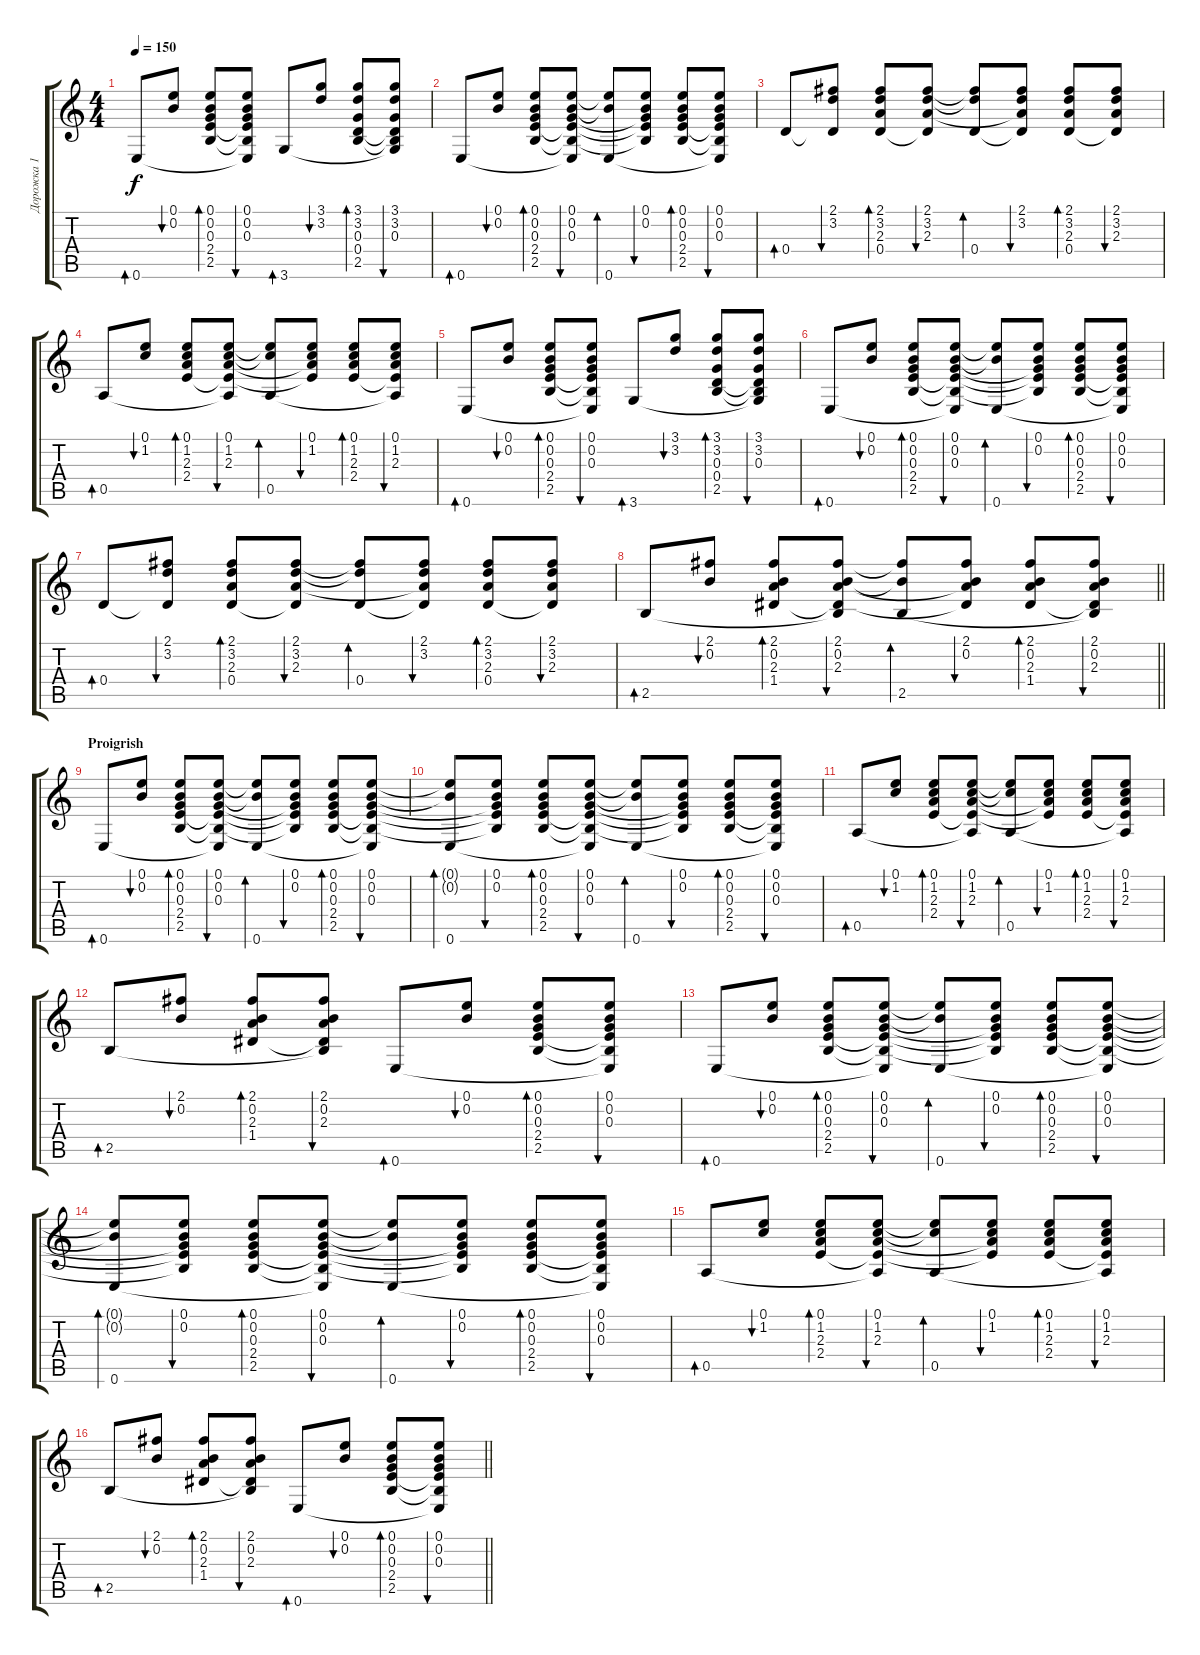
\track ("Дорожка 1" "Дорожка 1") {instrument acousticguitarsteel}
\staff {score tabs}
\tuning (E4 B3 G3 D3 A2 E2) {hide}
\ts (4 4)
\tempo 150
\clef g2
\ks c
0.6.8{bd 60 dy f} (0.1 0.2).8{bu 60} (0.1 0.2 0.3 2.4 2.5).8{bd 60} (0.1 0.2 0.3 2.4{t} 2.5{t} 0.6{t}).8{bu 60} 3.6.8{bd 60} (3.1 3.2).8{bu 60} (3.1 3.2 0.3 0.4 2.5).8{bd 60} (3.1 3.2 0.3 0.4{t} 2.5{t} 3.6{t}).8{bu 60} |
0.6.8{bd 60} (0.1 0.2).8{bu 60} (0.1 0.2 0.3 2.4 2.5).8{bd 60} (0.1 0.2 0.3 2.4{t} 2.5{t} 0.6{t}).8{bu 60} (0.1{t} 0.2{t} 0.6).8{bd 60} (0.1 0.2 0.3{t} 2.4{t} 2.5{t}).8{bu 60} (0.1 0.2 0.3 2.4 2.5).8{bd 60} (0.1 0.2 0.3 2.4{t} 2.5{t} 0.6{t}).8{bu 60} |
0.4.8{bd 60} (2.1 3.2 0.4{t}).8{bu 60} (2.1 3.2 2.3 0.4).8{bd 60} (2.1 3.2 2.3 0.4{t}).8{bu 60} (2.1{t} 3.2{t} 0.4).8{bd 60} (2.1 3.2 2.3{t} 0.4{t}).8{bu 60} (2.1 3.2 2.3 0.4).8{bd 60} (2.1 3.2 2.3 0.4{t}).8{bu 60} |
0.5.8{bd 60} (0.1 1.2).8{bu 60} (0.1 1.2 2.3 2.4).8{bd 60} (0.1 1.2 2.3 2.4{t} 0.5{t}).8{bu 60} (0.1{t} 1.2{t} 0.5).8{bd 60} (0.1 1.2 2.3{t} 2.4{t}).8{bu 60} (0.1 1.2 2.3 2.4).8{bd 60} (0.1 1.2 2.3 2.4{t} 0.5{t}).8{bu 60} |
0.6.8{bd 60} (0.1 0.2).8{bu 60} (0.1 0.2 0.3 2.4 2.5).8{bd 60} (0.1 0.2 0.3 2.4{t} 2.5{t} 0.6{t}).8{bu 60} 3.6.8{bd 60} (3.1 3.2).8{bu 60} (3.1 3.2 0.3 0.4 2.5).8{bd 60} (3.1 3.2 0.3 0.4{t} 2.5{t} 3.6{t}).8{bu 60} |
0.6.8{bd 60} (0.1 0.2).8{bu 60} (0.1 0.2 0.3 2.4 2.5).8{bd 60} (0.1 0.2 0.3 2.4{t} 2.5{t} 0.6{t}).8{bu 60} (0.1{t} 0.2{t} 0.6).8{bd 60} (0.1 0.2 0.3{t} 2.4{t} 2.5{t}).8{bu 60} (0.1 0.2 0.3 2.4 2.5).8{bd 60} (0.1 0.2 0.3 2.4{t} 2.5{t} 0.6{t}).8{bu 60} |
0.4.8{bd 60} (2.1 3.2 0.4{t}).8{bu 60} (2.1 3.2 2.3 0.4).8{bd 60} (2.1 3.2 2.3 0.4{t}).8{bu 60} (2.1{t} 3.2{t} 0.4).8{bd 60} (2.1 3.2 2.3{t} 0.4{t}).8{bu 60} (2.1 3.2 2.3 0.4).8{bd 60} (2.1 3.2 2.3 0.4{t}).8{bu 60} |
\barLineRight lightlight
2.5.8{bd 60} (2.1 0.2).8{bu 60} (2.1 0.2 2.3 1.4).8{bd 60} (2.1 0.2 2.3 1.4{t} 2.5{t}).8{bu 60} (2.1{t} 0.2{t} 2.5).8{bd 60} (2.1 0.2 2.3{t} 1.4{t}).8{bu 60} (2.1 0.2 2.3 1.4).8{bd 60} (2.1 0.2 2.3 1.4{t} 2.5{t}).8{bu 60} |
\section ("" "Proigrish")
0.6.8{bd 60} (0.1 0.2).8{bu 60} (0.1 0.2 0.3 2.4 2.5).8{bd 60} (0.1 0.2 0.3 2.4{t} 2.5{t} 0.6{t}).8{bu 60} (0.1{t} 0.2{t} 0.6).8{bd 60} (0.1 0.2 0.3{t} 2.4{t} 2.5{t}).8{bu 60} (0.1 0.2 0.3 2.4 2.5).8{bd 60} (0.1 0.2 0.3 2.4{t} 2.5{t} 0.6{t}).8{bu 60} |
(0.1{t} 0.2{t} 0.6).8{bd 60} (0.1 0.2 0.3{t} 2.4{t} 2.5{t}).8{bu 60} (0.1 0.2 0.3 2.4 2.5).8{bd 60} (0.1 0.2 0.3 2.4{t} 2.5{t} 0.6{t}).8{bu 60} (0.1{t} 0.2{t} 0.6).8{bd 60} (0.1 0.2 0.3{t} 2.4{t} 2.5{t}).8{bu 60} (0.1 0.2 0.3 2.4 2.5).8{bd 60} (0.1 0.2 0.3 2.4{t} 2.5{t} 0.6{t}).8{bu 60} |
0.5.8{bd 60} (0.1 1.2).8{bu 60} (0.1 1.2 2.3 2.4).8{bd 60} (0.1 1.2 2.3 2.4{t} 0.5{t}).8{bu 60} (0.1{t} 1.2{t} 0.5).8{bd 60} (0.1 1.2 2.3{t} 2.4{t}).8{bu 60} (0.1 1.2 2.3 2.4).8{bd 60} (0.1 1.2 2.3 2.4{t} 0.5{t}).8{bu 60} |
2.5.8{bd 60} (2.1 0.2).8{bu 60} (2.1 0.2 2.3 1.4).8{bd 60} (2.1 0.2 2.3 1.4{t} 2.5{t}).8{bu 60} 0.6.8{bd 60} (0.1 0.2).8{bu 60} (0.1 0.2 0.3 2.4 2.5).8{bd 60} (0.1 0.2 0.3 2.4{t} 2.5{t} 0.6{t}).8{bu 60} |
0.6.8{bd 60} (0.1 0.2).8{bu 60} (0.1 0.2 0.3 2.4 2.5).8{bd 60} (0.1 0.2 0.3 2.4{t} 2.5{t} 0.6{t}).8{bu 60} (0.1{t} 0.2{t} 0.6).8{bd 60} (0.1 0.2 0.3{t} 2.4{t} 2.5{t}).8{bu 60} (0.1 0.2 0.3 2.4 2.5).8{bd 60} (0.1 0.2 0.3 2.4{t} 2.5{t} 0.6{t}).8{bu 60} |
(0.1{t} 0.2{t} 0.6).8{bd 60} (0.1 0.2 0.3{t} 2.4{t} 2.5{t}).8{bu 60} (0.1 0.2 0.3 2.4 2.5).8{bd 60} (0.1 0.2 0.3 2.4{t} 2.5{t} 0.6{t}).8{bu 60} (0.1{t} 0.2{t} 0.6).8{bd 60} (0.1 0.2 0.3{t} 2.4{t} 2.5{t}).8{bu 60} (0.1 0.2 0.3 2.4 2.5).8{bd 60} (0.1 0.2 0.3 2.4{t} 2.5{t} 0.6{t}).8{bu 60} |
0.5.8{bd 60} (0.1 1.2).8{bu 60} (0.1 1.2 2.3 2.4).8{bd 60} (0.1 1.2 2.3 2.4{t} 0.5{t}).8{bu 60} (0.1{t} 1.2{t} 0.5).8{bd 60} (0.1 1.2 2.3{t} 2.4{t}).8{bu 60} (0.1 1.2 2.3 2.4).8{bd 60} (0.1 1.2 2.3 2.4{t} 0.5{t}).8{bu 60} |
\barLineRight lightlight
2.5.8{bd 60} (2.1 0.2).8{bu 60} (2.1 0.2 2.3 1.4).8{bd 60} (2.1 0.2 2.3 1.4{t} 2.5{t}).8{bu 60} 0.6.8{bd 60} (0.1 0.2).8{bu 60} (0.1 0.2 0.3 2.4 2.5).8{bd 60} (0.1 0.2 0.3 2.4{t} 2.5{t} 0.6{t}).8{bu 60}
